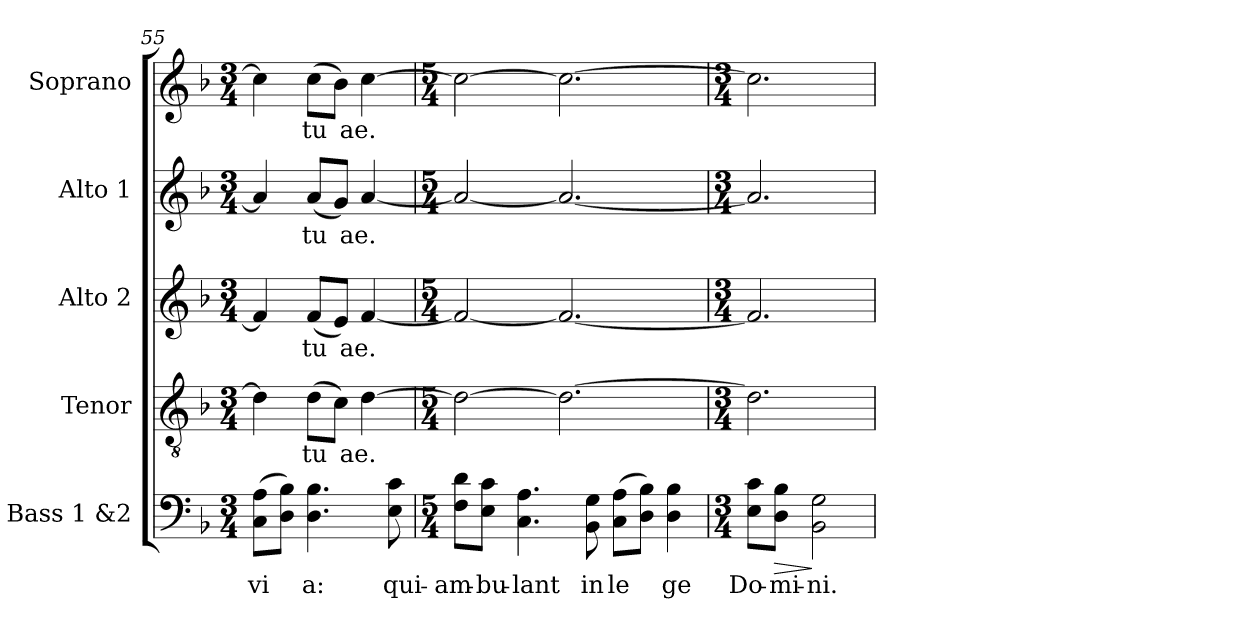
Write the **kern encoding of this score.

**kern	**text	**dynam	**kern	**text	**kern	**text	**kern	**text	**kern	**text
*part5	*part5	*part5	*part4	*part4	*part3	*part3	*part2	*part2	*part1	*part1
*staff5	*staff5	*staff5	*staff4	*staff4	*staff3	*staff3	*staff2	*staff2	*staff1	*staff1
*I"Bass 1 &2	*	*	*I"Tenor	*	*I"Alto 2	*	*I"Alto 1	*	*I"Soprano	*
*I'B	*	*	*I'T	*	*I'A2	*	*I'A1	*	*I'S	*
*clefF4	*	*	*clefGv2	*	*clefG2	*	*clefG2	*	*clefG2	*
*k[b-]	*	*	*k[b-]	*	*k[b-]	*	*k[b-]	*	*k[b-]	*
*F:	*	*	*F:	*	*F:	*	*F:	*	*F:	*
*M3/4	*	*	*M3/4	*	*M3/4	*	*M3/4	*	*M3/4	*
=55	=55	=55	=55	=55	=55	=55	=55	=55	=55	=55
!	!LO:LY:b	!	!	!LO:LY:b	!	!LO:LY:b:cj	!	!LO:LY:b	!	!LO:LY:b
(>8A\ 8C\L	vi-	.	4d\]	.	4f/]	.	4a/]	.	4cc\]	.
!	!LO:LY:b	!	!	!	!	!	!	!	!	!
8B-\ 8D\J)	--	.	.	.	.	.	.	.	.	.
!	!LO:LY:b	!	!	!LO:LY:b	!	!LO:LY:b:cj	!	!LO:LY:b	!	!LO:LY:b
4.B-\ 4.D\	-a:	.	(>8d\L	tu-	(<8f/L	tu-	(<8a/L	tu-	(>8cc\L	tu-
!	!	!	!	!LO:LY:b	!	!LO:LY:b:cj	!	!LO:LY:b	!	!LO:LY:b
.	.	.	8c\J)	--	8e/J)	--	8g/J)	--	8b-\J)	--
!	!	!	!	!LO:LY:b	!	!LO:LY:b:cj	!	!LO:LY:b	!	!LO:LY:b
.	.	.	[>4d\	-ae.	[<4f/	-ae.	[<4a/	-ae.	[>4cc\	-ae.
!	!LO:LY:b	!	!	!	!	!	!	!	!	!
8c\ 8E\	qui-	.	.	.	.	.	.	.	.	.
=56	=56	=56	=56	=56	=56	=56	=56	=56	=56	=56
*M5/4	*	*	*M5/4	*	*M5/4	*	*M5/4	*	*M5/4	*
!	!LO:LY:b	!	!	!LO:LY:b	!	!LO:LY:b:cj	!	!LO:LY:b	!	!LO:LY:b
8d\ 8F\L	-am-	.	2d\_>	.	2f/_<	.	2a/_<	.	2cc\_>	.
!	!LO:LY:b	!	!	!	!	!	!	!	!	!
8c\ 8E\J	-bu-	.	.	.	.	.	.	.	.	.
!	!LO:LY:b	!	!	!	!	!	!	!	!	!
4.A\ 4.C\	-lant	.	.	.	.	.	.	.	.	.
!	!	!	!	!LO:LY:b	!	!LO:LY:b:cj	!	!LO:LY:b	!	!LO:LY:b
.	.	.	2.d\_>	.	2.f/_<	.	2.a/_<	.	2.cc\_>	.
!	!LO:LY:b	!	!	!	!	!	!	!	!	!
8G\ 8BB-\	in	.	.	.	.	.	.	.	.	.
!	!LO:LY:b	!	!	!	!	!	!	!	!	!
(>8A\ 8C\L	le-	.	.	.	.	.	.	.	.	.
!	!LO:LY:b	!	!	!	!	!	!	!	!	!
8B-\ 8D\J)	--	.	.	.	.	.	.	.	.	.
!	!LO:LY:b	!	!	!	!	!	!	!	!	!
4B-\ 4D\	-ge	.	.	.	.	.	.	.	.	.
=57	=57	=57	=57	=57	=57	=57	=57	=57	=57	=57
*M3/4	*	*	*M3/4	*	*M3/4	*	*M3/4	*	*M3/4	*
!	!LO:LY:b	!	!	!LO:LY:b	!	!LO:LY:b:cj	!	!LO:LY:b	!	!LO:LY:b
8c\ 8E\L	Do-	.	2.d\]	.	2.f/]	.	2.a/]	.	2.cc\]	.
!	!LO:LY:b	!LO:HP:b	!	!	!	!	!	!	!	!
8B-\ 8D\J	-mi-	>	.	.	.	.	.	.	.	.
!	!LO:LY:b	!	!	!	!	!	!	!	!	!
2G\ 2BB-\	-ni.	]	.	.	.	.	.	.	.	.
=	=	=	=	=	=	=	=	=	=	=
*-	*-	*-	*-	*-	*-	*-	*-	*-	*-	*-
